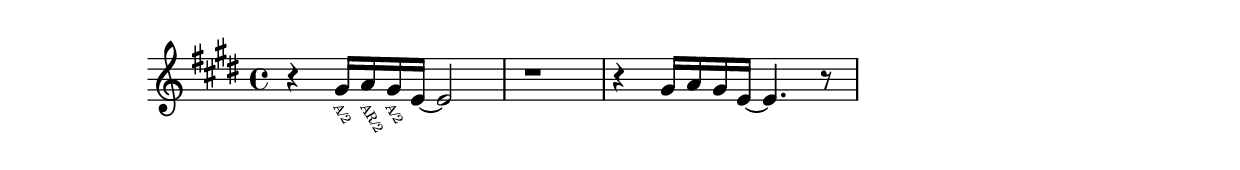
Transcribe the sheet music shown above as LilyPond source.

\version "2.12.3"

% Модуль для отображения кларнетной аппликатуры

#(define clAppAngle -90)  % угол наклона пометок
#(define clAppOffset -0.6) % смещение пометок относительно нот

#(define-markup-command (clApp layout props text)(markup?)
        "Draw a clarinet applicature"
        (interpret-markup layout props
                (markup
                    #:line
                    (#:rotate
                     clAppAngle
                     (#:halign clAppOffset (#:magnify 0.6 text))))
                  ))
 


% Дополнительные (необязательные) настройки модуля clarinet.ly
#(set! clAppAngle -60)
#(set! clAppOffset -0.7)


<<
  \new Staff{
    \clef treble \time 4/4 \key e \major
    \relative c''{
      r4 gis16_\markup \clApp "A/2"
      a_\markup \clApp "AR/2"
      gis_\markup \clApp "A/2" e~ e2 | r1 |
      r4 gis16 a gis e~ e4. r8 |
    }
  }
>>

